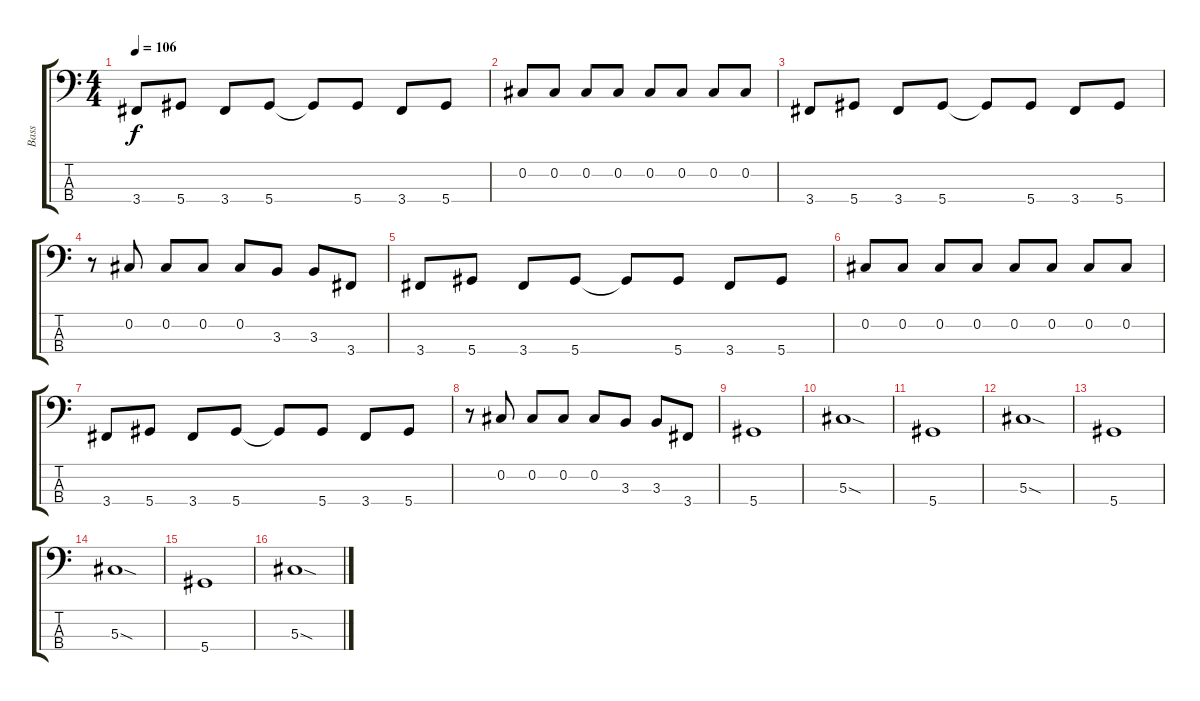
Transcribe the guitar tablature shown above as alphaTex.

\track ("Bass" "Bass") {instrument electricbasspick}
\staff {score tabs}
\tuning (Gb2 Db2 Ab1 Eb1) {hide}
\ts (4 4)
\tempo 106
\clef f4
\ks c
3.4.8{dy f} 5.4.8 3.4.8 5.4.8 5.4{t}.8 5.4.8 3.4.8 5.4.8 |
0.2.8 0.2.8 0.2.8 0.2.8 0.2.8 0.2.8 0.2.8 0.2.8 |
3.4.8 5.4.8 3.4.8 5.4.8 5.4{t}.8 5.4.8 3.4.8 5.4.8 |
r.8 0.2.8 0.2.8 0.2.8 0.2.8 3.3.8 3.3.8 3.4.8 |
3.4.8 5.4.8 3.4.8 5.4.8 5.4{t}.8 5.4.8 3.4.8 5.4.8 |
0.2.8 0.2.8 0.2.8 0.2.8 0.2.8 0.2.8 0.2.8 0.2.8 |
3.4.8 5.4.8 3.4.8 5.4.8 5.4{t}.8 5.4.8 3.4.8 5.4.8 |
r.8 0.2.8 0.2.8 0.2.8 0.2.8 3.3.8 3.3.8 3.4.8 |
5.4.1 |
5.3{sod}.1 |
5.4.1 |
5.3{sod}.1 |
5.4.1 |
5.3{sod}.1 |
5.4.1 |
5.3{sod}.1
